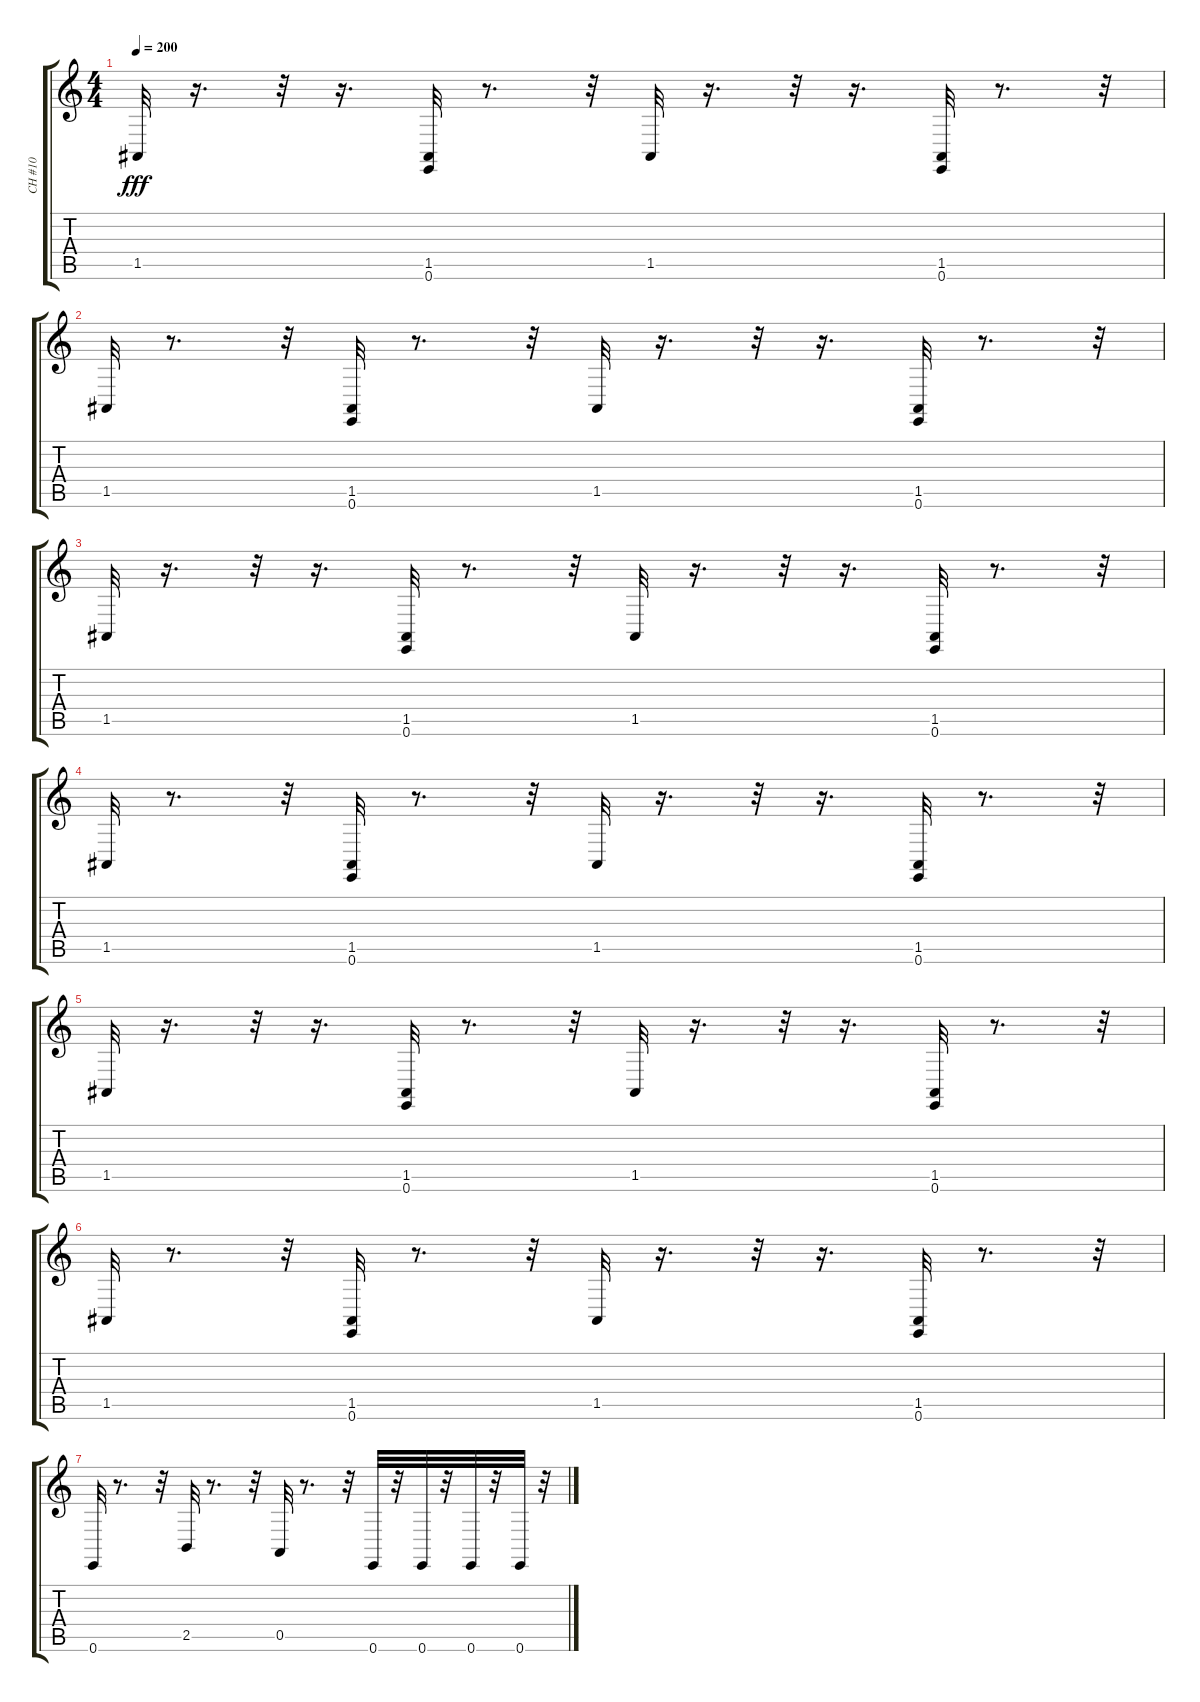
\track ("CH #10" "CH #10") {instrument brightacousticpiano}
\staff {score tabs}
\tuning (E4 B3 G3 D3 A2 E2) {hide}
\ts (4 4)
\tempo 200
\clef g2
\ks c
1.5.32{dy fff} r.16{d} r.32 r.16{d} (1.5 0.6).32 r.8{d} r.32 1.5.32 r.16{d} r.32 r.16{d} (1.5 0.6).32 r.8{d} r.32 |
1.5.32 r.8{d} r.32 (1.5 0.6).32 r.8{d} r.32 1.5.32 r.16{d} r.32 r.16{d} (1.5 0.6).32 r.8{d} r.32 |
1.5.32 r.16{d} r.32 r.16{d} (1.5 0.6).32 r.8{d} r.32 1.5.32 r.16{d} r.32 r.16{d} (1.5 0.6).32 r.8{d} r.32 |
1.5.32 r.8{d} r.32 (1.5 0.6).32 r.8{d} r.32 1.5.32 r.16{d} r.32 r.16{d} (1.5 0.6).32 r.8{d} r.32 |
1.5.32 r.16{d} r.32 r.16{d} (1.5 0.6).32 r.8{d} r.32 1.5.32 r.16{d} r.32 r.16{d} (1.5 0.6).32 r.8{d} r.32 |
1.5.32 r.8{d} r.32 (1.5 0.6).32 r.8{d} r.32 1.5.32 r.16{d} r.32 r.16{d} (1.5 0.6).32 r.8{d} r.32 |
0.6.32 r.8{d} r.32 2.5.32 r.8{d} r.32 0.5.32 r.8{d} r.32 0.6.32 r.32 0.6.32 r.32 0.6.32 r.32 0.6.32 r.32
